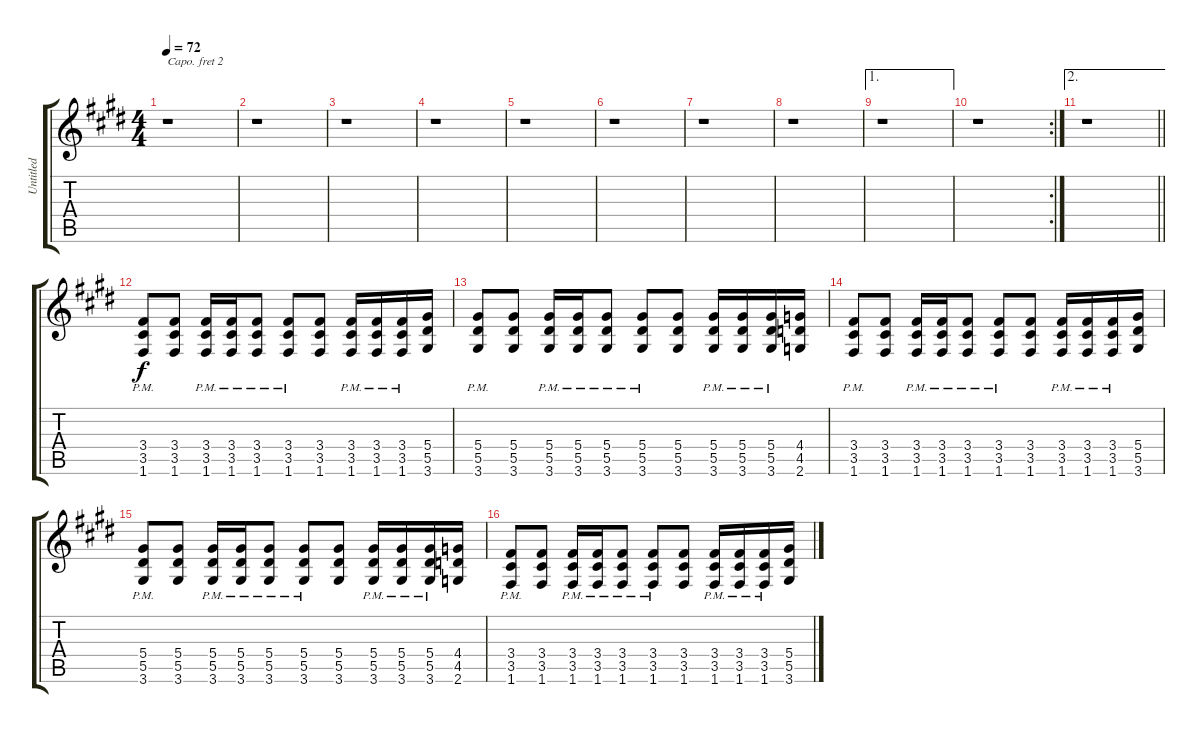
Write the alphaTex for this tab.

\track ("Untitled" "Untitled") {instrument distortionguitar}
\staff {score tabs}
\capo 2
\tuning (Eb4 Bb3 Gb3 Db3 Ab2 Eb2) {hide}
\ts (4 4)
\tempo 72
\clef g2
\ks e
r.1{dy f} |
\ks c#minor
r.1 |
r.1 |
r.1 |
\ks e
r.1 |
\ks c#minor
r.1 |
r.1 |
r.1 |
\ae 1
\ks e
r.1 |
\rc 2
\ks c#minor
r.1 |
\ae 2
\barLineRight lightlight
r.1 |
\ks e
(3.4{pm} 3.5{pm} 1.6{pm}).8 (3.4 3.5 1.6).8 (3.4{pm} 3.5{pm} 1.6{pm}).16 (3.4{pm} 3.5{pm} 1.6{pm}).16 (3.4{pm} 3.5{pm} 1.6{pm}).8 (3.4{pm} 3.5{pm} 1.6{pm}).8 (3.4 3.5 1.6).8 (3.4{pm} 3.5{pm} 1.6{pm}).16 (3.4{pm} 3.5{pm} 1.6{pm}).16 (3.4{pm} 3.5{pm} 1.6{pm}).16 (5.4 5.5 3.6).16 |
\ks c#minor
(5.4{pm} 5.5{pm} 3.6{pm}).8 (5.4 5.5 3.6).8 (5.4{pm} 5.5{pm} 3.6{pm}).16 (5.4{pm} 5.5{pm} 3.6{pm}).16 (5.4{pm} 5.5{pm} 3.6{pm}).8 (5.4{pm} 5.5{pm} 3.6{pm}).8 (5.4 5.5 3.6).8 (5.4{pm} 5.5{pm} 3.6{pm}).16 (5.4{pm} 5.5{pm} 3.6{pm}).16 (5.4{pm} 5.5{pm} 3.6{pm}).16 (4.4 4.5 2.6).16 |
(3.4{pm} 3.5{pm} 1.6{pm}).8 (3.4 3.5 1.6).8 (3.4{pm} 3.5{pm} 1.6{pm}).16 (3.4{pm} 3.5{pm} 1.6{pm}).16 (3.4{pm} 3.5{pm} 1.6{pm}).8 (3.4{pm} 3.5{pm} 1.6{pm}).8 (3.4 3.5 1.6).8 (3.4{pm} 3.5{pm} 1.6{pm}).16 (3.4{pm} 3.5{pm} 1.6{pm}).16 (3.4{pm} 3.5{pm} 1.6{pm}).16 (5.4 5.5 3.6).16 |
\ks e
(5.4{pm} 5.5{pm} 3.6{pm}).8 (5.4 5.5 3.6).8 (5.4{pm} 5.5{pm} 3.6{pm}).16 (5.4{pm} 5.5{pm} 3.6{pm}).16 (5.4{pm} 5.5{pm} 3.6{pm}).8 (5.4{pm} 5.5{pm} 3.6{pm}).8 (5.4 5.5 3.6).8 (5.4{pm} 5.5{pm} 3.6{pm}).16 (5.4{pm} 5.5{pm} 3.6{pm}).16 (5.4{pm} 5.5{pm} 3.6{pm}).16 (4.4 4.5 2.6).16 |
\ks c#minor
(3.4{pm} 3.5{pm} 1.6{pm}).8 (3.4 3.5 1.6).8 (3.4{pm} 3.5{pm} 1.6{pm}).16 (3.4{pm} 3.5{pm} 1.6{pm}).16 (3.4{pm} 3.5{pm} 1.6{pm}).8 (3.4{pm} 3.5{pm} 1.6{pm}).8 (3.4 3.5 1.6).8 (3.4{pm} 3.5{pm} 1.6{pm}).16 (3.4{pm} 3.5{pm} 1.6{pm}).16 (3.4{pm} 3.5{pm} 1.6{pm}).16 (5.4 5.5 3.6).16
